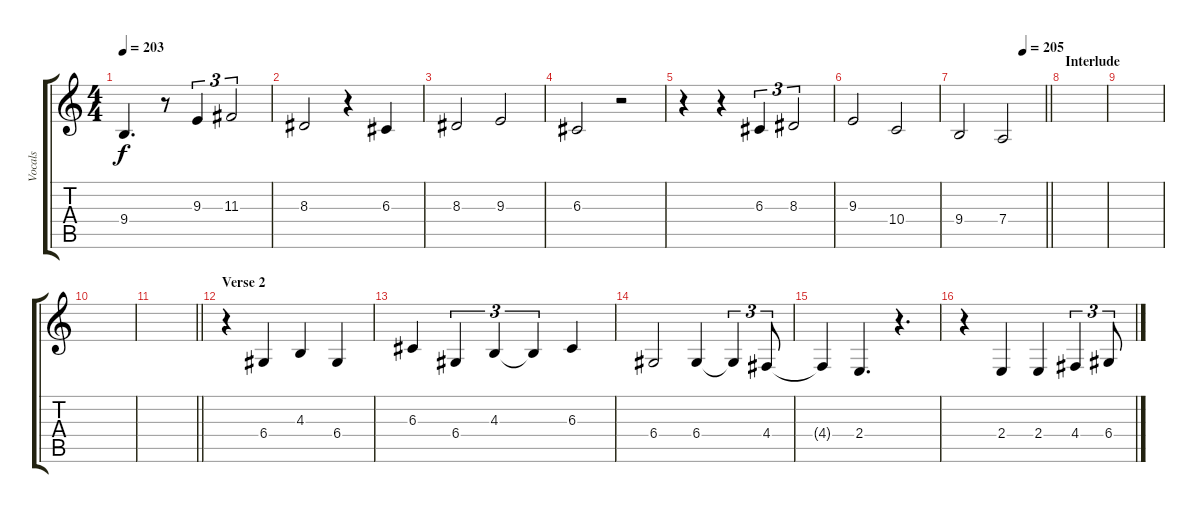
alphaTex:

\track ("Vocals" "Vocals") {instrument altosax}
\staff {score tabs}
\tuning (E4 B3 G3 D3 A2 E2) {hide}
\ts (4 4)
\tempo 203
\clef g2
\ks c
9.4{t}.4{d dy f} r.8 9.3.4{tu (3 2)} 11.3.2{tu (3 2)} |
8.3.2 r.4 6.3.4 |
8.3.2 9.3.2 |
6.3.2 r.2 |
r.4 r.4 6.3.4{tu (3 2)} 8.3.2{tu (3 2)} |
9.3.2 10.4.2 |
\tempo (205 0.75)
\barLineRight lightlight
9.4.2 7.4.2 |
\section ("" "Interlude")
|
|
|
\barLineRight lightlight
|
\section ("" "Verse 2")
r.4 6.4.4 4.3.4 6.4.4 |
6.3.4 6.4.4{tu (3 2)} 4.3.4{tu (3 2)} 4.3{t}.4{tu (3 2)} 6.3.4 |
6.4.2 6.4.4 6.4{t}.4{tu (3 2)} 4.4.8{tu (3 2)} |
4.4{t}.4 2.4.4{d} r.4{d} |
r.4 2.4.4 2.4.4 4.4.4{tu (3 2)} 6.4.8{tu (3 2)}
